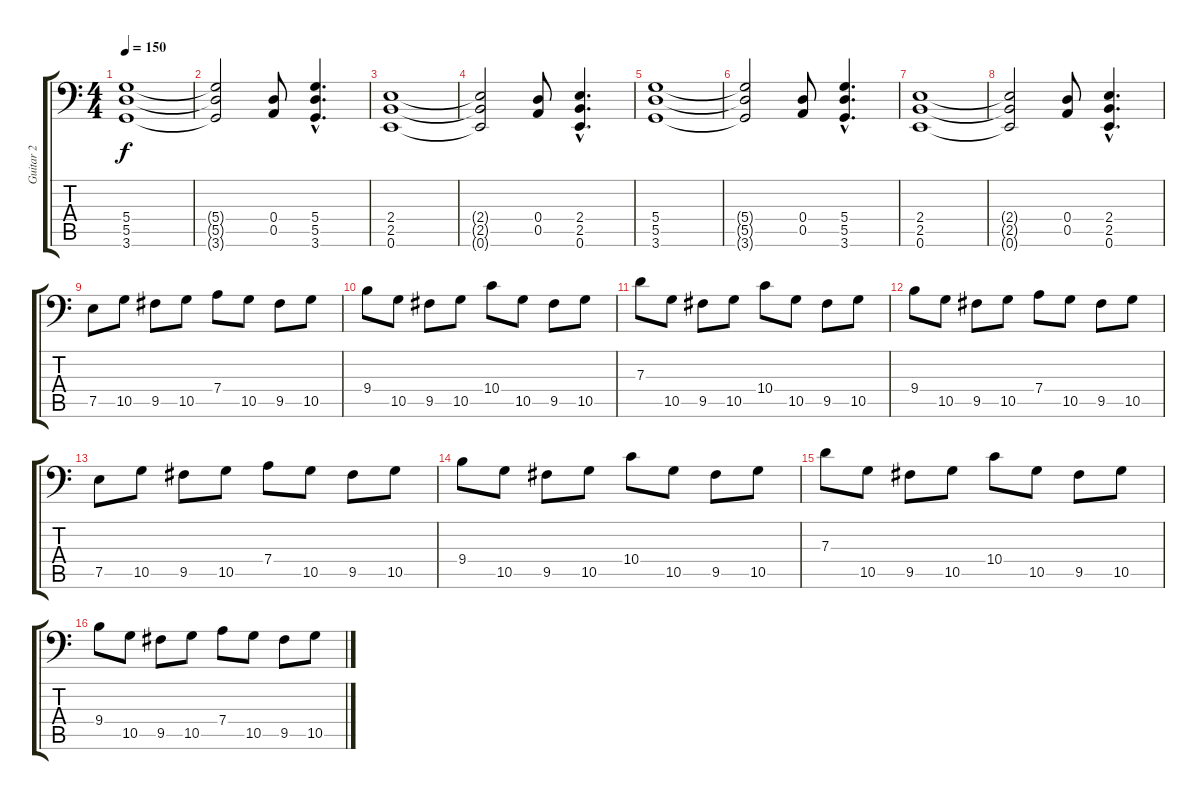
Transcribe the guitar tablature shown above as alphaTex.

\track ("Guitar 2" "Guitar 2") {instrument distortionguitar}
\staff {score tabs}
\tuning (E3 B2 G2 D2 A1 E1) {hide}
\ts (4 4)
\tempo 150
\clef f4
\ks c
(5.4 5.5 3.6).1{dy f} |
(5.4{t} 5.5{t} 3.6{t}).2 (0.4 0.5).8 (5.4{hac} 5.5{hac} 3.6{hac}).4{d} |
(2.4 2.5 0.6).1 |
(2.4{t} 2.5{t} 0.6{t}).2 (0.4 0.5).8 (2.4{hac} 2.5{hac} 0.6{hac}).4{d} |
(5.4 5.5 3.6).1 |
(5.4{t} 5.5{t} 3.6{t}).2 (0.4 0.5).8 (5.4{hac} 5.5{hac} 3.6{hac}).4{d} |
(2.4 2.5 0.6).1 |
(2.4{t} 2.5{t} 0.6{t}).2 (0.4 0.5).8 (2.4{hac} 2.5{hac} 0.6{hac}).4{d} |
7.5.8 10.5.8 9.5.8 10.5.8 7.4.8 10.5.8 9.5.8 10.5.8 |
9.4.8 10.5.8 9.5.8 10.5.8 10.4.8 10.5.8 9.5.8 10.5.8 |
7.3.8 10.5.8 9.5.8 10.5.8 10.4.8 10.5.8 9.5.8 10.5.8 |
9.4.8 10.5.8 9.5.8 10.5.8 7.4.8 10.5.8 9.5.8 10.5.8 |
7.5.8 10.5.8 9.5.8 10.5.8 7.4.8 10.5.8 9.5.8 10.5.8 |
9.4.8 10.5.8 9.5.8 10.5.8 10.4.8 10.5.8 9.5.8 10.5.8 |
7.3.8 10.5.8 9.5.8 10.5.8 10.4.8 10.5.8 9.5.8 10.5.8 |
9.4.8 10.5.8 9.5.8 10.5.8 7.4.8 10.5.8 9.5.8 10.5.8
